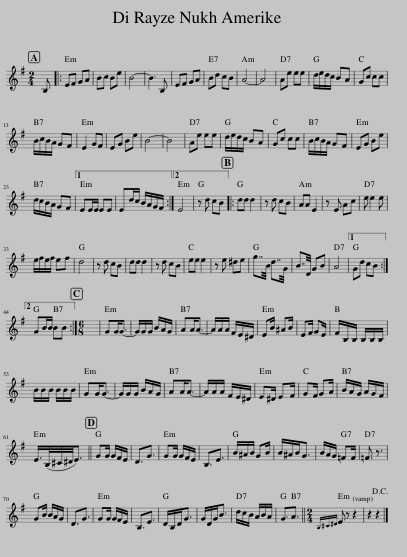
X:1
L:1/8
M:2/4
I:linebreak $
K:Emin
V:1 treble
V:1
 B, |: EF GA | Bc Be | B4- | B3 B, | %5
 EF GA | Bd cB | A4- | A4 | Ae ee | %10
 d/e/d/c/ BA | Gc cc |$ B/c/B/A/ GF | E2 GF | EG Be | %15
 B4- | B4 | Ae ee | d/e/d/c/ BA | Gc cc | %20
 B/c/B/A/ GF | EG Be |$ d/c/B/A/ GF |1 EE/E/ EE | Ed/c/ B/A/G/F/ :|2 %25
 E4 | z d cB |: dd d2 | z d cB | AA E2 | %30
 z E Ac | e e2 e |$ e/f/e/f/ ef | d4 | z d cB | %35
 dd d2 | z d cB | ee e2 | z e ^de | g7/4B/4 d7/4G/4 | %40
 B7/4D/4 GB | A4 |1 Gd cB :|2$ GB/B/ BB :|[M:6/8] x6 | %45
 GG<G- | G/G/G/ B/A/G/ | AA<A- | A/A/A/ F/E/^D/ | EB/ ^AB/ | %50
 EF/ GE/ | F/B,/B,/ B,/B,/B,/ |$ B/B/B/ B/B/B/ | GG<G- | G/G/G/ B/A/G/ | %55
 AA<A- | A/A/A/ F/E/^D/ | E^D/ EF/ | GF/ GA/ | B/A/G/ A/G/F/ |$ %60
 E/>(B,/^C/4^D/4E3/2) || GG/ G/F/E/ | D3/2G3/2 | GG/ G/F/E/ | B,3/2E3/2 | %65
 B/^A/B/ GB/ | B/^A/B<G | B/A/G/ =FF/ | =F3/2 z3/2 |$ GB/ B/A/G/ | %70
 D3/2G3/2 | GG/ G/F/E/ | B,3/2E3/2 | D/B,/D<G | G/D/G<B | %75
 d/c/B/ A/B/A/ | G3/2A3/2 ||[M:2/4]{B,^C^D} E z z2 | z2 z2!D.C.! |] %79
